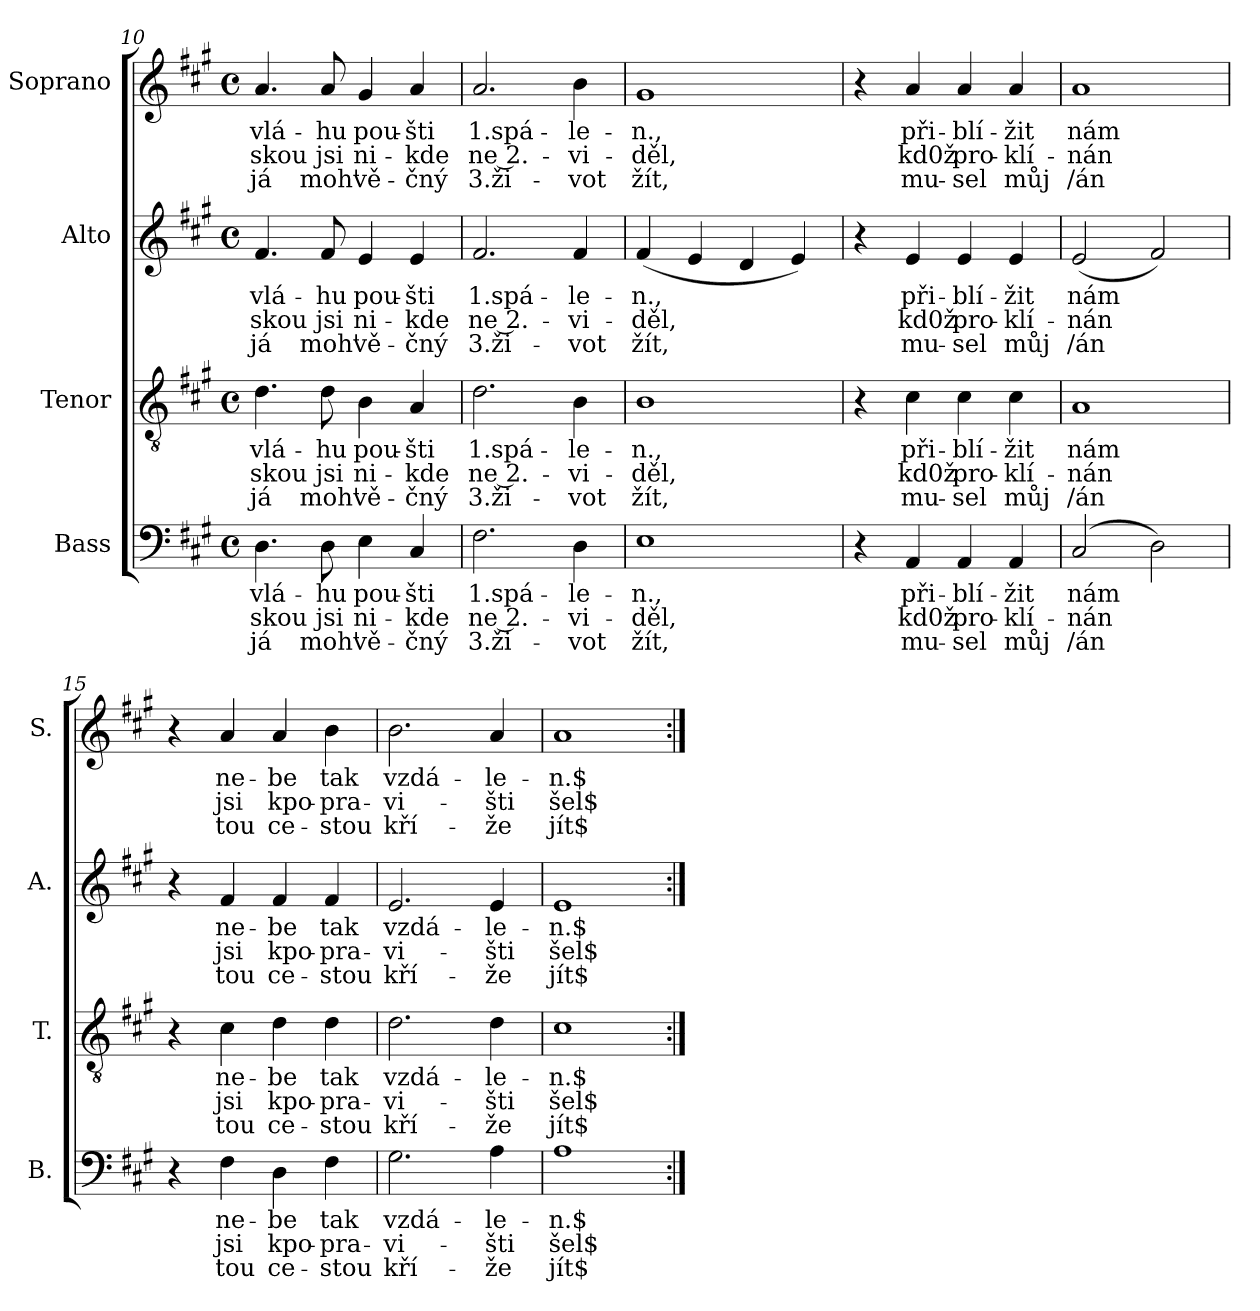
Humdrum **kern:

**kern	**text	**text	**text	**kern	**text	**text	**text	**kern	**text	**text	**text	**kern	**text	**text	**text
*part4	*part4	*part4	*part4	*part3	*part3	*part3	*part3	*part2	*part2	*part2	*part2	*part1	*part1	*part1	*part1
*staff4	*staff4	*staff4	*staff4	*staff3	*staff3	*staff3	*staff3	*staff2	*staff2	*staff2	*staff2	*staff1	*staff1	*staff1	*staff1
*I"Bass	*	*	*	*I"Tenor	*	*	*	*I"Alto	*	*	*	*I"Soprano	*	*	*
*I'B.	*	*	*	*I'T.	*	*	*	*I'A.	*	*	*	*I'S.	*	*	*
*clefF4	*	*	*	*clefGv2	*	*	*	*clefG2	*	*	*	*clefG2	*	*	*
*k[f#c#g#]	*	*	*	*k[f#c#g#]	*	*	*	*k[f#c#g#]	*	*	*	*k[f#c#g#]	*	*	*
*A:	*	*	*	*A:	*	*	*	*A:	*	*	*	*A:	*	*	*
*M4/4	*	*	*	*M4/4	*	*	*	*M4/4	*	*	*	*M4/4	*	*	*
*met(c)	*	*	*	*met(c)	*	*	*	*met(c)	*	*	*	*met(c)	*	*	*
=10	=10	=10	=10	=10	=10	=10	=10	=10	=10	=10	=10	=10	=10	=10	=10
!	!LO:LY:a	!LO:LY:a	!LO:LY:a	!	!LO:LY:b	!LO:LY:b	!LO:LY:b	!	!LO:LY:a	!LO:LY:a	!LO:LY:a	!	!LO:LY:b	!LO:LY:b	!LO:LY:b
4.D\	vlá-	-skou	já	4.d\	vlá-	-skou	já	4.f#/	vlá-	-skou	já	4.a/	vlá-	-skou	já
!	!LO:LY:a	!LO:LY:a	!LO:LY:a	!	!LO:LY:b	!LO:LY:b	!LO:LY:b	!	!LO:LY:a	!LO:LY:a	!LO:LY:a	!	!LO:LY:b	!LO:LY:b	!LO:LY:b
8D\	-hu	jsi	moh'	8d\	-hu	jsi	moh'	8f#/	-hu	jsi	moh'	8a/	-hu	jsi	moh'
!	!LO:LY:a	!LO:LY:a	!LO:LY:a	!	!LO:LY:b	!LO:LY:b	!LO:LY:b	!	!LO:LY:a	!LO:LY:a	!LO:LY:a	!	!LO:LY:b	!LO:LY:b	!LO:LY:b
4E\	pou-	ni-	vě-	4B\	pou-	ni-	vě-	4e/	pou-	ni-	vě-	4g#/	pou-	ni-	vě-
!	!LO:LY:a	!LO:LY:a	!LO:LY:a	!	!LO:LY:b	!LO:LY:b	!LO:LY:b	!	!LO:LY:a	!LO:LY:a	!LO:LY:a	!	!LO:LY:b	!LO:LY:b	!LO:LY:b
4C#/	-šti	-kde	-čný	4A/	-šti	-kde	-čný	4e/	-šti	-kde	-čný	4a/	-šti	-kde	-čný
!!LO:PB:g=z
=11	=11	=11	=11	=11	=11	=11	=11	=11	=11	=11	=11	=11	=11	=11	=11
!	!LO:LY:a:rj	!LO:LY:a:rj	!LO:LY:a:rj	!	!LO:LY:b:rj	!LO:LY:b:rj	!LO:LY:b:rj	!	!LO:LY:a:rj	!LO:LY:a:rj	!LO:LY:a:rj	!	!LO:LY:b:rj	!LO:LY:b:rj	!LO:LY:b:rj
2.F#\	1.spá-	ne 2.-	3.ži-	2.d\	1.spá-	ne 2.-	3.ži-	2.f#/	1.spá-	ne 2.-	3.ži-	2.a/	1.spá-	ne 2.-	3.ži-
!	!LO:LY:a	!LO:LY:a	!LO:LY:a	!	!LO:LY:b	!LO:LY:b	!LO:LY:b	!	!LO:LY:a	!LO:LY:a	!LO:LY:a	!	!LO:LY:b	!LO:LY:b	!LO:LY:b
4D\	-le-	-vi-	-vot	4B\	-le-	-vi-	-vot	4f#/	-le-	-vi-	-vot	4b\	-le-	-vi-	-vot
=12	=12	=12	=12	=12	=12	=12	=12	=12	=12	=12	=12	=12	=12	=12	=12
!	!LO:LY:a	!LO:LY:a	!LO:LY:a	!	!LO:LY:b	!LO:LY:b	!LO:LY:b	!	!LO:LY:a	!LO:LY:a	!LO:LY:a	!	!LO:LY:b	!LO:LY:b	!LO:LY:b
1E	-n.,	-děl,	žít,	1B	-n.,	-děl,	žít,	(<4f#/	-n.,	-děl,	žít,	1g#	-n.,	-děl,	žít,
.	.	.	.	.	.	.	.	4e/	.	.	.	.	.	.	.
.	.	.	.	.	.	.	.	4d/	.	.	.	.	.	.	.
.	.	.	.	.	.	.	.	4e/)	.	.	.	.	.	.	.
=13	=13	=13	=13	=13	=13	=13	=13	=13	=13	=13	=13	=13	=13	=13	=13
4r	.	.	.	4r	.	.	.	4r	.	.	.	4r	.	.	.
!	!LO:LY:a	!LO:LY:a	!LO:LY:a	!	!LO:LY:b	!LO:LY:b	!LO:LY:b	!	!LO:LY:a	!LO:LY:a	!LO:LY:a	!	!LO:LY:b	!LO:LY:b	!LO:LY:b
4AA/	při-	kd0ž	mu-	4c#\	při-	kd0ž	mu-	4e/	při-	kd0ž	mu-	4a/	při-	kd0ž	mu-
!	!LO:LY:a	!LO:LY:a	!LO:LY:a	!	!LO:LY:b	!LO:LY:b	!LO:LY:b	!	!LO:LY:a	!LO:LY:a	!LO:LY:a	!	!LO:LY:b	!LO:LY:b	!LO:LY:b
4AA/	-blí-	pro-	-sel	4c#\	-blí-	pro-	-sel	4e/	-blí-	pro-	-sel	4a/	-blí-	pro-	-sel
!	!LO:LY:a	!LO:LY:a	!LO:LY:a	!	!LO:LY:b	!LO:LY:b	!LO:LY:b	!	!LO:LY:a	!LO:LY:a	!LO:LY:a	!	!LO:LY:b	!LO:LY:b	!LO:LY:b
4AA/	-žit	-klí-	můj	4c#\	-žit	-klí-	můj	4e/	-žit	-klí-	můj	4a/	-žit	-klí-	můj
=14	=14	=14	=14	=14	=14	=14	=14	=14	=14	=14	=14	=14	=14	=14	=14
!	!LO:LY:a	!LO:LY:a	!LO:LY:a	!	!LO:LY:b	!LO:LY:b	!LO:LY:b	!	!LO:LY:a	!LO:LY:a	!LO:LY:a	!	!LO:LY:b	!LO:LY:b	!LO:LY:b
(2C#/	nám	-nán	/án	1A	nám	-nán	/án	(<2e/	nám	-nán	/án	1a	nám	-nán	/án
2D\)	.	.	.	.	.	.	.	2f#/)	.	.	.	.	.	.	.
=15	=15	=15	=15	=15	=15	=15	=15	=15	=15	=15	=15	=15	=15	=15	=15
4r	.	.	.	4r	.	.	.	4r	.	.	.	4r	.	.	.
!	!LO:LY:a	!LO:LY:a	!LO:LY:a	!	!LO:LY:b	!LO:LY:b	!LO:LY:b	!	!LO:LY:a	!LO:LY:a	!LO:LY:a	!	!LO:LY:b	!LO:LY:b	!LO:LY:b
4F#\	ne-	jsi	tou	4c#\	ne-	jsi	tou	4f#/	ne-	jsi	tou	4a/	ne-	jsi	tou
!	!LO:LY:a	!LO:LY:a	!LO:LY:a	!	!LO:LY:b	!LO:LY:b	!LO:LY:b	!	!LO:LY:a	!LO:LY:a	!LO:LY:a	!	!LO:LY:b	!LO:LY:b	!LO:LY:b
4D\	-be	kpo-	ce-	4d\	-be	kpo-	ce-	4f#/	-be	kpo-	ce-	4a/	-be	kpo-	ce-
!	!LO:LY:a	!LO:LY:a	!LO:LY:a	!	!LO:LY:b	!LO:LY:b	!LO:LY:b	!	!LO:LY:a	!LO:LY:a	!LO:LY:a	!	!LO:LY:b	!LO:LY:b	!LO:LY:b
4F#\	tak	-pra-	-stou	4d\	tak	-pra-	-stou	4f#/	tak	-pra-	-stou	4b\	tak	-pra-	-stou
=16	=16	=16	=16	=16	=16	=16	=16	=16	=16	=16	=16	=16	=16	=16	=16
!	!LO:LY:a	!LO:LY:a	!LO:LY:a	!	!LO:LY:b	!LO:LY:b	!LO:LY:b	!	!LO:LY:a	!LO:LY:a	!LO:LY:a	!	!LO:LY:b	!LO:LY:b	!LO:LY:b
2.G#\	vzdá-	-vi-	kří-	2.d\	vzdá-	-vi-	kří-	2.e/	vzdá-	-vi-	kří-	2.b\	vzdá-	-vi-	kří-
!	!LO:LY:a	!LO:LY:a	!LO:LY:a	!	!LO:LY:b	!LO:LY:b	!LO:LY:b	!	!LO:LY:a	!LO:LY:a	!LO:LY:a	!	!LO:LY:b	!LO:LY:b	!LO:LY:b
4A\	-le-	-šti	-že	4d\	-le-	-šti	-že	4e/	-le-	-šti	-že	4a/	-le-	-šti	-že
=17	=17	=17	=17	=17	=17	=17	=17	=17	=17	=17	=17	=17	=17	=17	=17
!	!LO:LY:a	!LO:LY:a	!LO:LY:a	!	!LO:LY:b	!LO:LY:b	!LO:LY:b	!	!LO:LY:a	!LO:LY:a	!LO:LY:a	!	!LO:LY:b	!LO:LY:b	!LO:LY:b
1A	-n.$	šel$	jít$	1c#	-n.$	šel$	jít$	1e	-n.$	šel$	jít$	1a	-n.$	šel$	jít$
=:|!	=:|!	=:|!	=:|!	=:|!	=:|!	=:|!	=:|!	=:|!	=:|!	=:|!	=:|!	=:|!	=:|!	=:|!	=:|!
*-	*-	*-	*-	*-	*-	*-	*-	*-	*-	*-	*-	*-	*-	*-	*-
